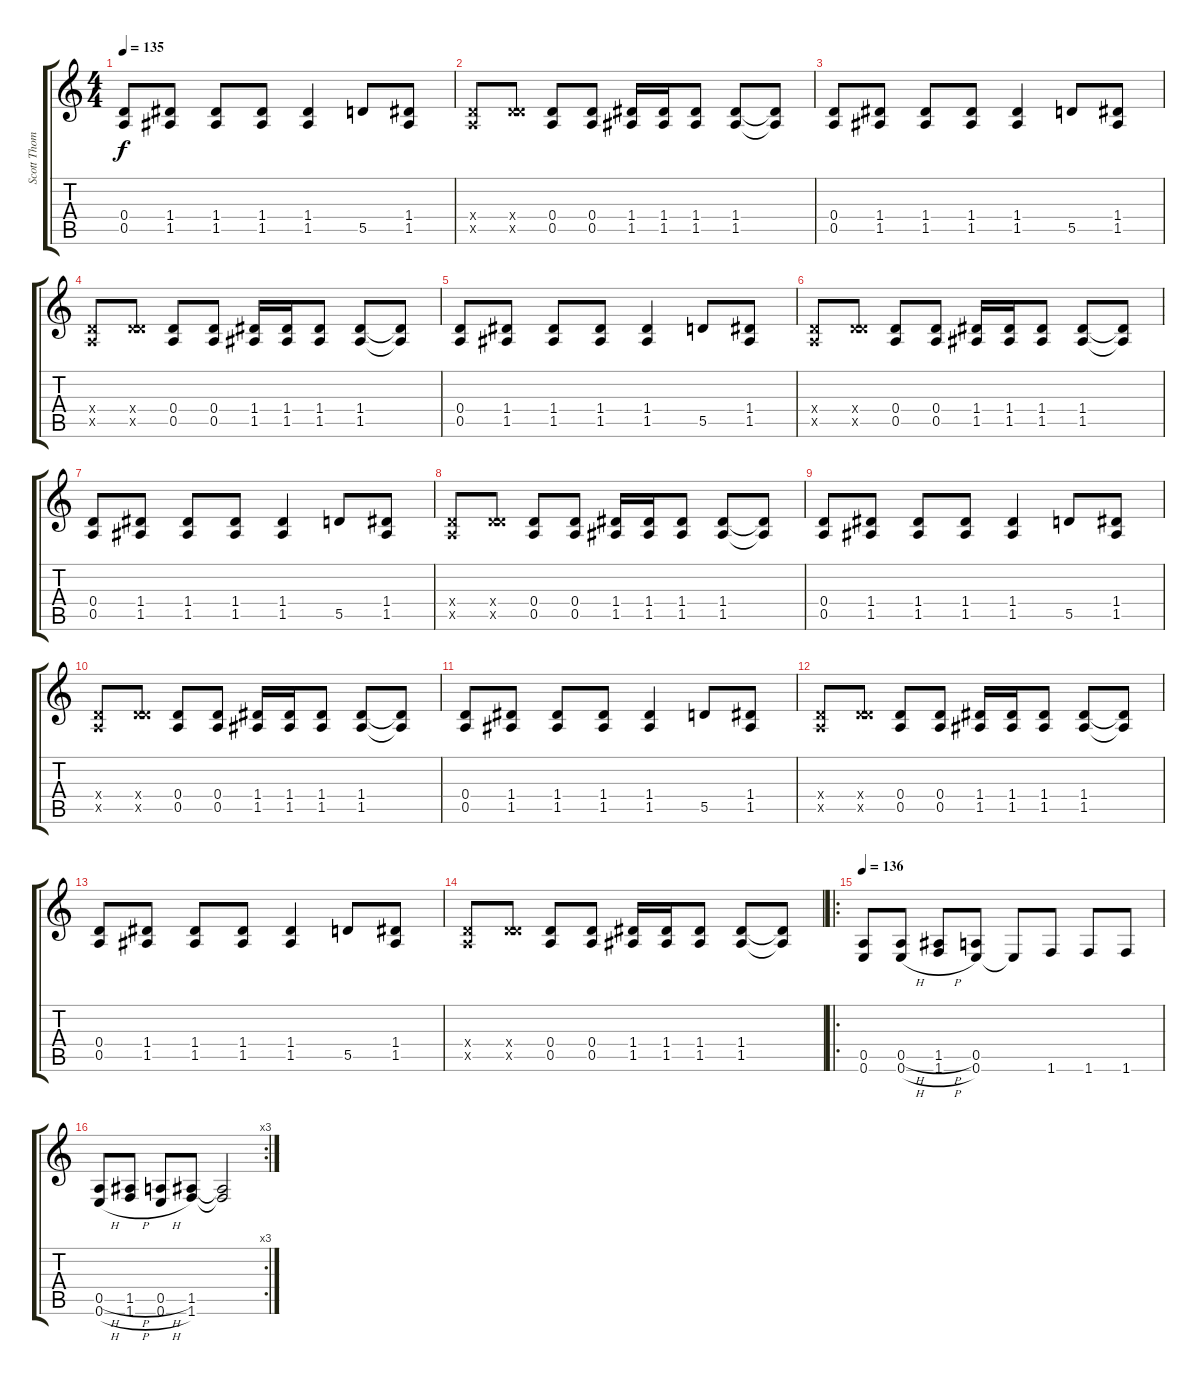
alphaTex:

\track ("Scott Thompson guitar1" "Scott Thom") {instrument overdrivenguitar}
\staff {score tabs}
\tuning (E4 B3 G3 D3 A2 E2) {hide}
\ts (4 4)
\tempo 135
\clef g2
\ks c
(0.4 0.5).8{dy f} (1.4 1.5).8 (1.4 1.5).8 (1.4 1.5).8 (1.4 1.5).4 5.5.8 (1.4 1.5).8 |
(0.4{x} 0.5{x}).8 (0.4{x} 5.5{x}).8 (0.4 0.5).8 (0.4 0.5).8 (1.4 1.5).16 (1.4 1.5).16 (1.4 1.5).8 (1.4 1.5).8 (1.4{t} 1.5{t}).8 |
(0.4 0.5).8 (1.4 1.5).8 (1.4 1.5).8 (1.4 1.5).8 (1.4 1.5).4 5.5.8 (1.4 1.5).8 |
(0.4{x} 0.5{x}).8 (0.4{x} 5.5{x}).8 (0.4 0.5).8 (0.4 0.5).8 (1.4 1.5).16 (1.4 1.5).16 (1.4 1.5).8 (1.4 1.5).8 (1.4{t} 1.5{t}).8 |
(0.4 0.5).8 (1.4 1.5).8 (1.4 1.5).8 (1.4 1.5).8 (1.4 1.5).4 5.5.8 (1.4 1.5).8 |
(0.4{x} 0.5{x}).8 (0.4{x} 5.5{x}).8 (0.4 0.5).8 (0.4 0.5).8 (1.4 1.5).16 (1.4 1.5).16 (1.4 1.5).8 (1.4 1.5).8 (1.4{t} 1.5{t}).8 |
(0.4 0.5).8 (1.4 1.5).8 (1.4 1.5).8 (1.4 1.5).8 (1.4 1.5).4 5.5.8 (1.4 1.5).8 |
(0.4{x} 0.5{x}).8 (0.4{x} 5.5{x}).8 (0.4 0.5).8 (0.4 0.5).8 (1.4 1.5).16 (1.4 1.5).16 (1.4 1.5).8 (1.4 1.5).8 (1.4{t} 1.5{t}).8 |
(0.4 0.5).8 (1.4 1.5).8 (1.4 1.5).8 (1.4 1.5).8 (1.4 1.5).4 5.5.8 (1.4 1.5).8 |
(0.4{x} 0.5{x}).8 (0.4{x} 5.5{x}).8 (0.4 0.5).8 (0.4 0.5).8 (1.4 1.5).16 (1.4 1.5).16 (1.4 1.5).8 (1.4 1.5).8 (1.4{t} 1.5{t}).8 |
(0.4 0.5).8 (1.4 1.5).8 (1.4 1.5).8 (1.4 1.5).8 (1.4 1.5).4 5.5.8 (1.4 1.5).8 |
(0.4{x} 0.5{x}).8 (0.4{x} 5.5{x}).8 (0.4 0.5).8 (0.4 0.5).8 (1.4 1.5).16 (1.4 1.5).16 (1.4 1.5).8 (1.4 1.5).8 (1.4{t} 1.5{t}).8 |
(0.4 0.5).8 (1.4 1.5).8 (1.4 1.5).8 (1.4 1.5).8 (1.4 1.5).4 5.5.8 (1.4 1.5).8 |
(0.4{x} 0.5{x}).8 (0.4{x} 5.5{x}).8 (0.4 0.5).8 (0.4 0.5).8 (1.4 1.5).16 (1.4 1.5).16 (1.4 1.5).8 (1.4 1.5).8 (1.4{t} 1.5{t}).8 |
\ro
\tempo 136
(0.5 0.6).8 (0.5{h} 0.6{h}).8 (1.5{h} 1.6{h}).8 (0.5 0.6).8 0.6{t}.8 1.6.8 1.6.8 1.6.8 |
\rc 3
(0.5{h} 0.6{h}).8 (1.5{h} 1.6{h}).8 (0.5{h} 0.6{h}).8 (1.5 1.6).8 (1.5{t} 1.6{t}).2
